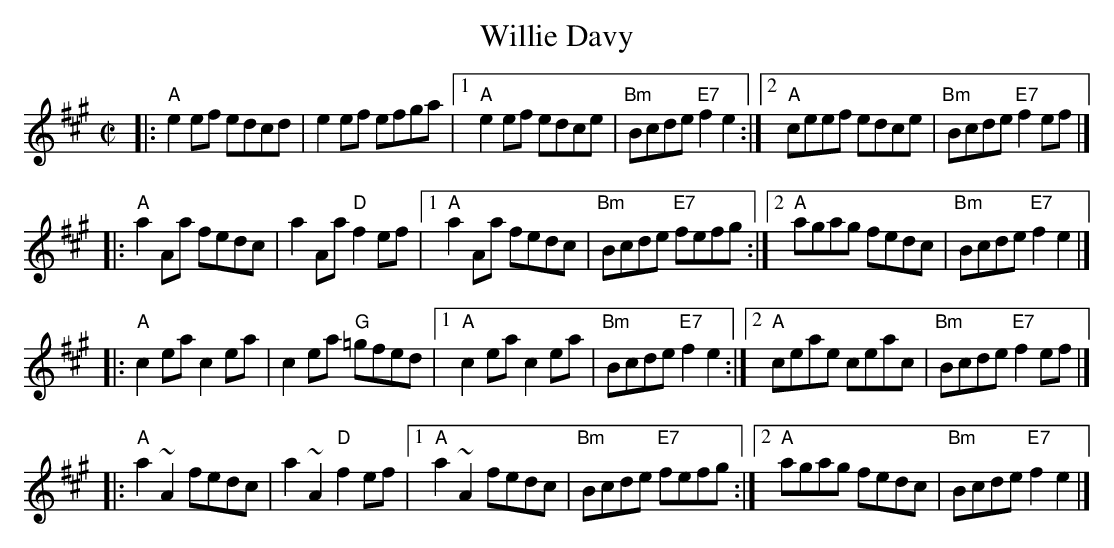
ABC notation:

X:1
T: Willie Davy
M: C|
L: 1/8
K: A
|: "A"e2ef  edcd | e2ef    efga  |1 "A"e2ef  edce | "Bm"Bcde "E7"f2e2 :|2 "A"ceef edce | "Bm"Bcde "E7"f2ef |]
|: "A"a2Aa  fedc | a2Aa "D"f2ef  |1 "A"a2Aa  fedc | "Bm"Bcde "E7"fefg :|2 "A"agag fedc | "Bm"Bcde "E7"f2e2 |]
|: "A"c2ea  c2ea | c2ea "G"=gfed |1 "A"c2ea  c2ea | "Bm"Bcde "E7"f2e2 :|2 "A"ceae ceac | "Bm"Bcde "E7"f2ef |]
|: "A"a2~A2 fedc | a2~A2 "D"f2ef |1 "A"a2~A2 fedc | "Bm"Bcde "E7"fefg :|2 "A"agag fedc | "Bm"Bcde "E7"f2e2 |]
